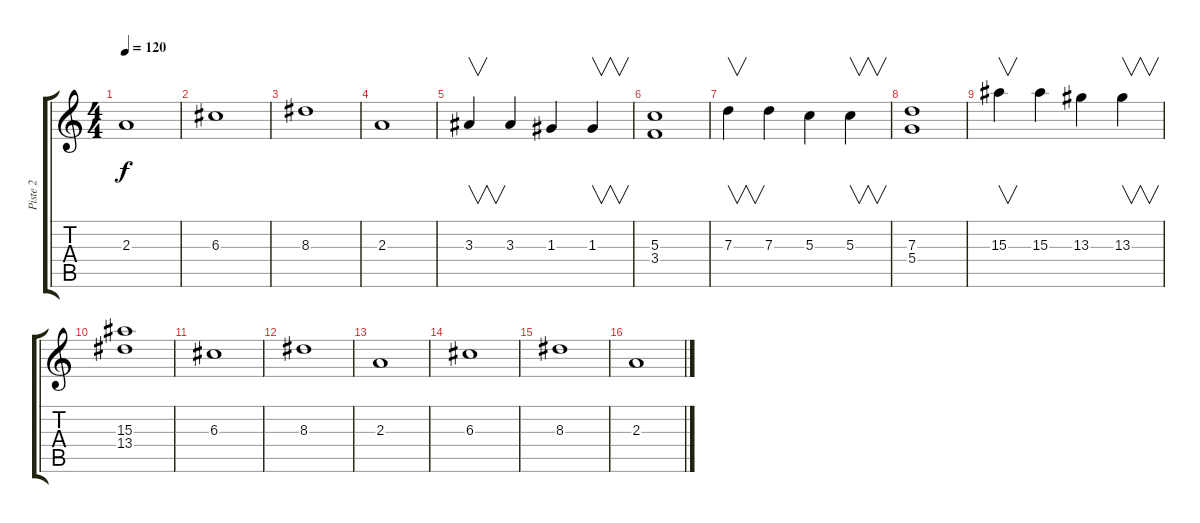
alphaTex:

\track ("Piste 2" "Piste 2") {instrument distortionguitar}
\staff {score tabs}
\tuning (E4 B3 G3 D3 A2 E2) {hide}
\ts (4 4)
\tempo 120
\clef g2
\ks c
2.3.1{dy f} |
6.3.1{volume 5} |
8.3.1 |
2.3.1 |
3.3.4{v} 3.3.4 1.3.4 1.3.4{v} |
(5.3 3.4).1 |
7.3.4{v} 7.3.4 5.3.4 5.3.4{v} |
(7.3 5.4).1 |
15.3.4{v} 15.3.4 13.3.4 13.3.4{v} |
(15.3 13.4).1 |
6.3.1{volume 5} |
8.3.1 |
2.3.1 |
6.3.1{volume 5} |
8.3.1 |
2.3.1
